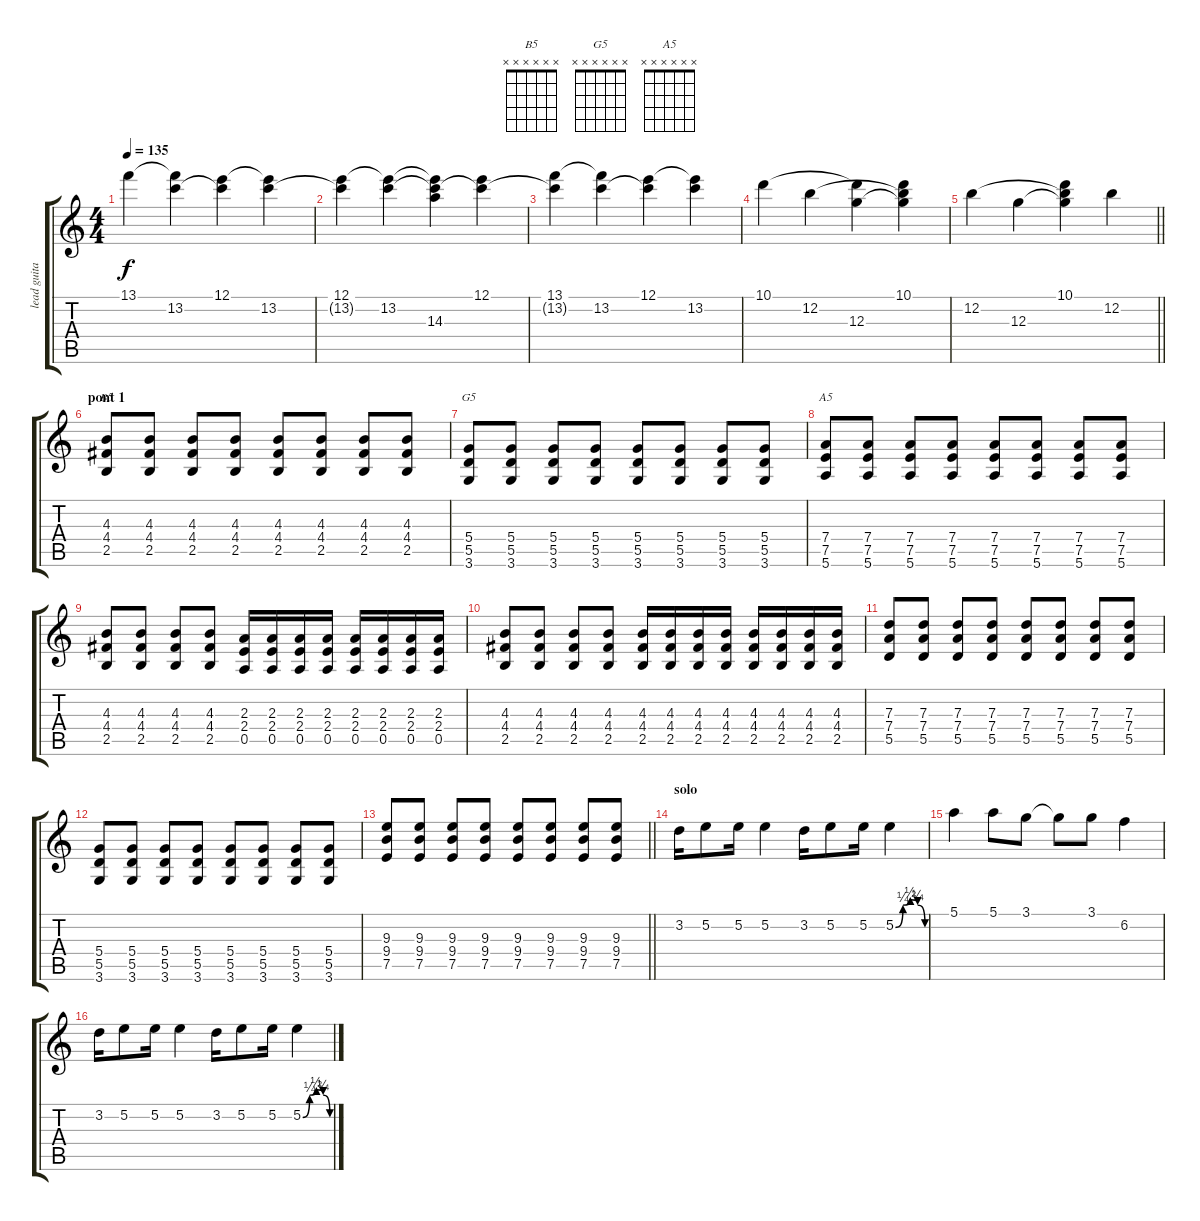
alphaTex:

\track ("lead guitar" "lead guita") {instrument distortionguitar}
\staff {score tabs}
\tuning (E4 B3 G3 D3 A2 E2) {hide}
\chord ("B5" x x x x x x)
\chord ("G5" x x x x x x)
\chord ("A5" x x x x x x)
\ts (4 4)
\tempo 135
\clef g2
\ks c
13.1.4{dy f} (13.1{t} 13.2).4 (12.1 13.2{t}).4 (12.1{t} 13.2).4 |
(12.1 13.2{t}).4 (12.1{t} 13.2).4 (12.1{t} 13.2{t} 14.3).4 (12.1 13.2{t}).4 |
(13.1 13.2{t}).4 (13.1{t} 13.2).4 (12.1 13.2{t}).4 (12.1{t} 13.2).4 |
10.1.4 12.2.4 (10.1{t} 12.3).4 (10.1 12.2{t} 12.3{t}).4 |
\barLineRight lightlight
12.2.4 12.3.4 (10.1 12.2{t} 12.3{t}).4 12.2.4 |
\section ("" "pont 1")
(4.3 4.4 2.5).8{ch "B5"} (4.3 4.4 2.5).8 (4.3 4.4 2.5).8 (4.3 4.4 2.5).8 (4.3 4.4 2.5).8 (4.3 4.4 2.5).8 (4.3 4.4 2.5).8 (4.3 4.4 2.5).8 |
(5.4 5.5 3.6).8{ch "G5"} (5.4 5.5 3.6).8 (5.4 5.5 3.6).8 (5.4 5.5 3.6).8 (5.4 5.5 3.6).8 (5.4 5.5 3.6).8 (5.4 5.5 3.6).8 (5.4 5.5 3.6).8 |
(7.4 7.5 5.6).8{ch "A5"} (7.4 7.5 5.6).8 (7.4 7.5 5.6).8 (7.4 7.5 5.6).8 (7.4 7.5 5.6).8 (7.4 7.5 5.6).8 (7.4 7.5 5.6).8 (7.4 7.5 5.6).8 |
(4.3 4.4 2.5).8 (4.3 4.4 2.5).8 (4.3 4.4 2.5).8 (4.3 4.4 2.5).8 (2.3 2.4 0.5).16 (2.3 2.4 0.5).16 (2.3 2.4 0.5).16 (2.3 2.4 0.5).16 (2.3 2.4 0.5).16 (2.3 2.4 0.5).16 (2.3 2.4 0.5).16 (2.3 2.4 0.5).16 |
(4.3 4.4 2.5).8 (4.3 4.4 2.5).8 (4.3 4.4 2.5).8 (4.3 4.4 2.5).8 (4.3 4.4 2.5).16 (4.3 4.4 2.5).16 (4.3 4.4 2.5).16 (4.3 4.4 2.5).16 (4.3 4.4 2.5).16 (4.3 4.4 2.5).16 (4.3 4.4 2.5).16 (4.3 4.4 2.5).16 |
(7.3 7.4 5.5).8 (7.3 7.4 5.5).8 (7.3 7.4 5.5).8 (7.3 7.4 5.5).8 (7.3 7.4 5.5).8 (7.3 7.4 5.5).8 (7.3 7.4 5.5).8 (7.3 7.4 5.5).8 |
(5.4 5.5 3.6).8 (5.4 5.5 3.6).8 (5.4 5.5 3.6).8 (5.4 5.5 3.6).8 (5.4 5.5 3.6).8 (5.4 5.5 3.6).8 (5.4 5.5 3.6).8 (5.4 5.5 3.6).8 |
\barLineRight lightlight
(9.3 9.4 7.5).8 (9.3 9.4 7.5).8 (9.3 9.4 7.5).8 (9.3 9.4 7.5).8 (9.3 9.4 7.5).8 (9.3 9.4 7.5).8 (9.3 9.4 7.5).8 (9.3 9.4 7.5).8 |
\section ("" "solo")
3.2.16 5.2.8 5.2.16 5.2.4 3.2.16 5.2.8 5.2.16 5.2{be (custom 0 0 15 1 30 2 45 1 60 0)}.4 |
5.1.4 5.1.8 3.1.8 3.1{t}.8 3.1.8 6.2.4 |
3.2.16 5.2.8 5.2.16 5.2.4 3.2.16 5.2.8 5.2.16 5.2{be (custom 0 0 15 1 30 2 45 1 60 0)}.4
